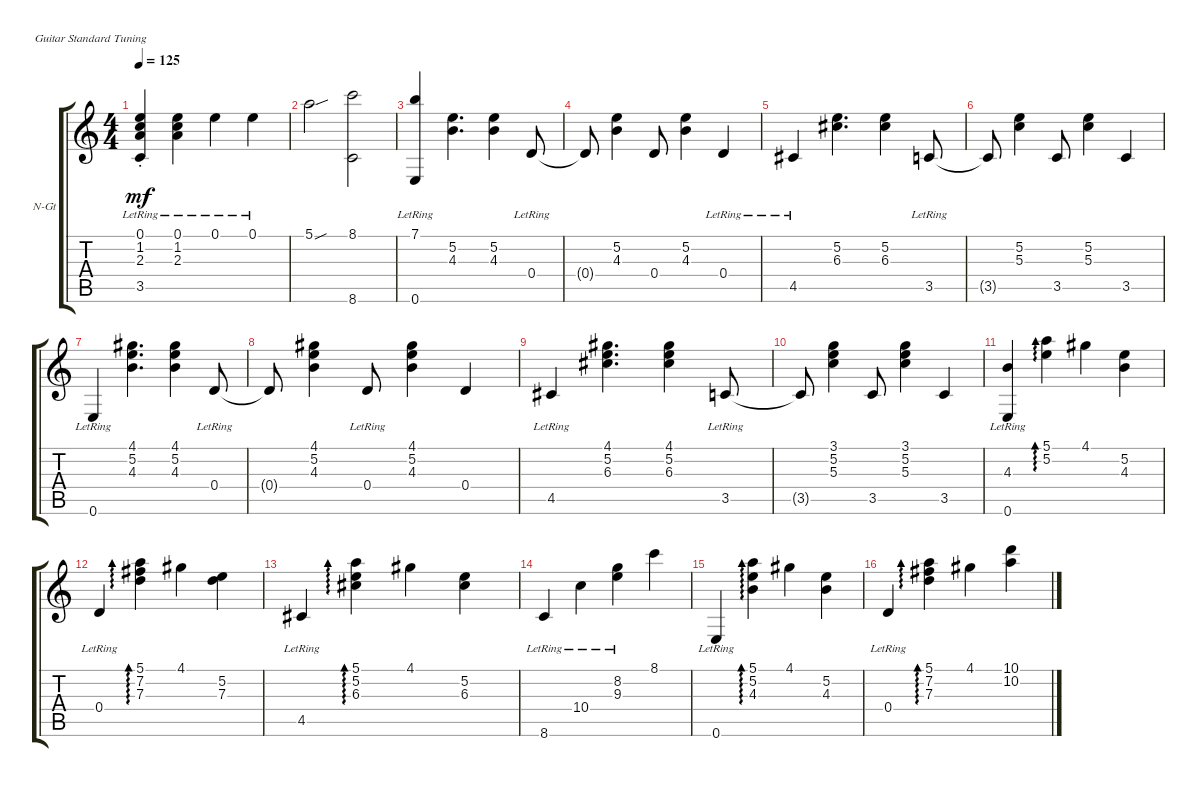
\defaultSystemsLayout 4
\bracketExtendMode groupsimilarinstruments
\firstSystemTrackNameOrientation horizontal
\otherSystemsTrackNameOrientation horizontal
\track ("Nylon Guitar" "N-Gt") {instrument acousticguitarnylon}
\staff {score tabs}
\tuning (E4 B3 G3 D3 A2 E2)
\ts (4 4)
\tempo 125
\clef g2
\ks c
(3.5{lr} 2.3{st} 1.2{st} 0.1{st}).4{dy mf} (2.3{lr} 1.2{lr} 0.1{lr}).4 0.1{lr}.4 0.1{lr}.4 |
5.1{sou}.2 (8.1 8.6).2 |
(7.1 0.6{lr}).4 (4.3 5.2).4{d} (4.3 5.2).4 0.4{lr}.8 |
0.4{t}.8 (4.3 5.2).4 0.4.8 (4.3 5.2).4 0.4{lr}.4 |
4.5{lr}.4 (6.3 5.2).4{d} (6.3 5.2).4 3.5{lr}.8 |
3.5{t}.8 (5.3 5.2).4 3.5.8 (5.3 5.2).4 3.5.4 |
0.6{lr}.4 (4.3 5.2 4.1).4{d} (4.3 5.2 4.1).4 0.4{lr}.8 |
0.4{t}.8 (4.3 5.2 4.1).4 0.4{lr}.8 (4.3 5.2 4.1).4 0.4.4 |
4.5{lr}.4 (6.3 5.2 4.1).4{d} (6.3 5.2 4.1).4 3.5{lr}.8 |
3.5{t}.8 (5.3 5.2 3.1).4 3.5.8 (5.3 5.2 3.1).4 3.5.4 |
(0.6{lr} 4.3).4 (5.2 5.1).4{ad 0} 4.1.4 (5.2 4.3).4 |
0.4{lr}.4 (7.3 7.2 5.1).4{ad 0} 4.1.4 (5.2 7.3).4 |
4.5{lr}.4 (6.3 5.1 5.2).4{ad 0} 4.1.4 (5.2 6.3).4 |
8.6{lr}.4 10.4{lr}.4 (9.3{lr} 8.2{lr}).4 8.1.4 |
0.6{lr}.4 (5.2 5.1 4.3).4{ad 0} 4.1.4 (5.2 4.3).4 |
0.4{lr}.4 (7.3 7.2 5.1).4{ad 0} 4.1.4 (10.2 10.1).4
